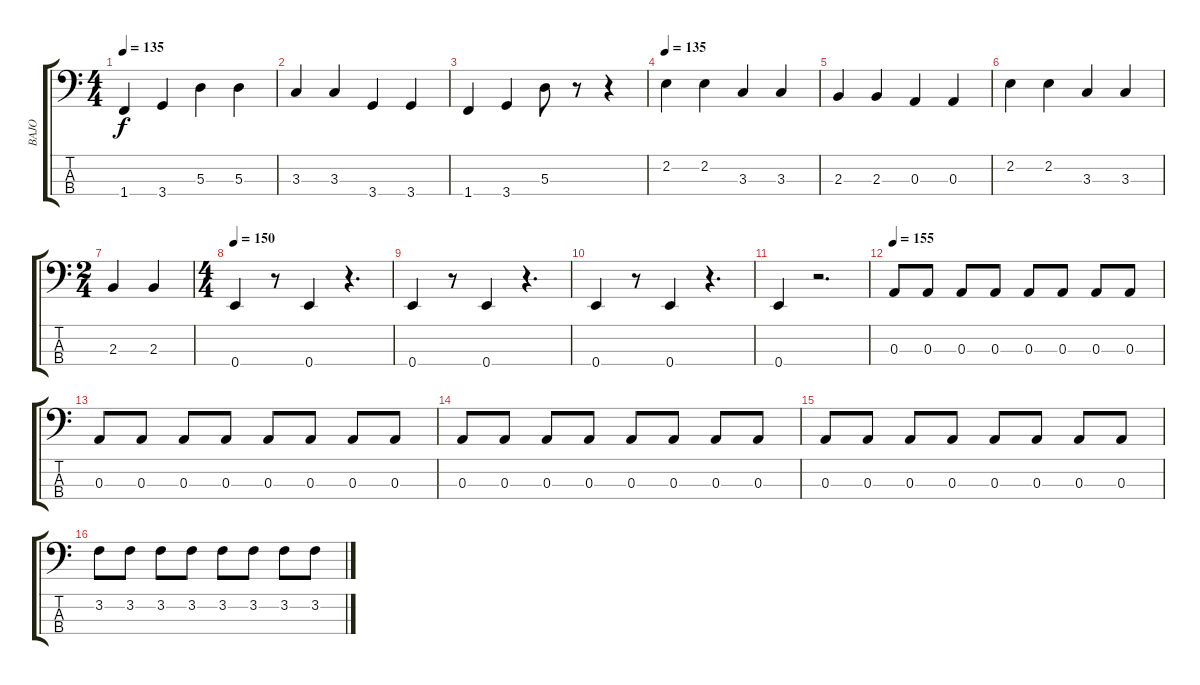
\track ("BAJO" "BAJO") {instrument electricbassfinger}
\staff {score tabs}
\tuning (G2 D2 A1 E1) {hide}
\ts (4 4)
\tempo 135
\clef f4
\ks c
1.4.4{dy f} 3.4.4 5.3.4 5.3.4 |
3.3.4 3.3.4 3.4.4 3.4.4 |
1.4.4 3.4.4 5.3.8 r.8 r.4 |
\tempo 135
2.2.4 2.2.4 3.3.4 3.3.4 |
2.3.4 2.3.4 0.3.4 0.3.4 |
2.2.4 2.2.4 3.3.4 3.3.4 |
\ts (2 4)
2.3.4 2.3.4 |
\ts (4 4)
\tempo 150
0.4.4 r.8 0.4.4 r.4{d} |
0.4.4 r.8 0.4.4 r.4{d} |
0.4.4 r.8 0.4.4 r.4{d} |
0.4.4 r.2{d} |
\tempo 155
0.3.8 0.3.8 0.3.8 0.3.8 0.3.8 0.3.8 0.3.8 0.3.8 |
0.3.8 0.3.8 0.3.8 0.3.8 0.3.8 0.3.8 0.3.8 0.3.8 |
0.3.8 0.3.8 0.3.8 0.3.8 0.3.8 0.3.8 0.3.8 0.3.8 |
0.3.8 0.3.8 0.3.8 0.3.8 0.3.8 0.3.8 0.3.8 0.3.8 |
3.2.8 3.2.8 3.2.8 3.2.8 3.2.8 3.2.8 3.2.8 3.2.8
